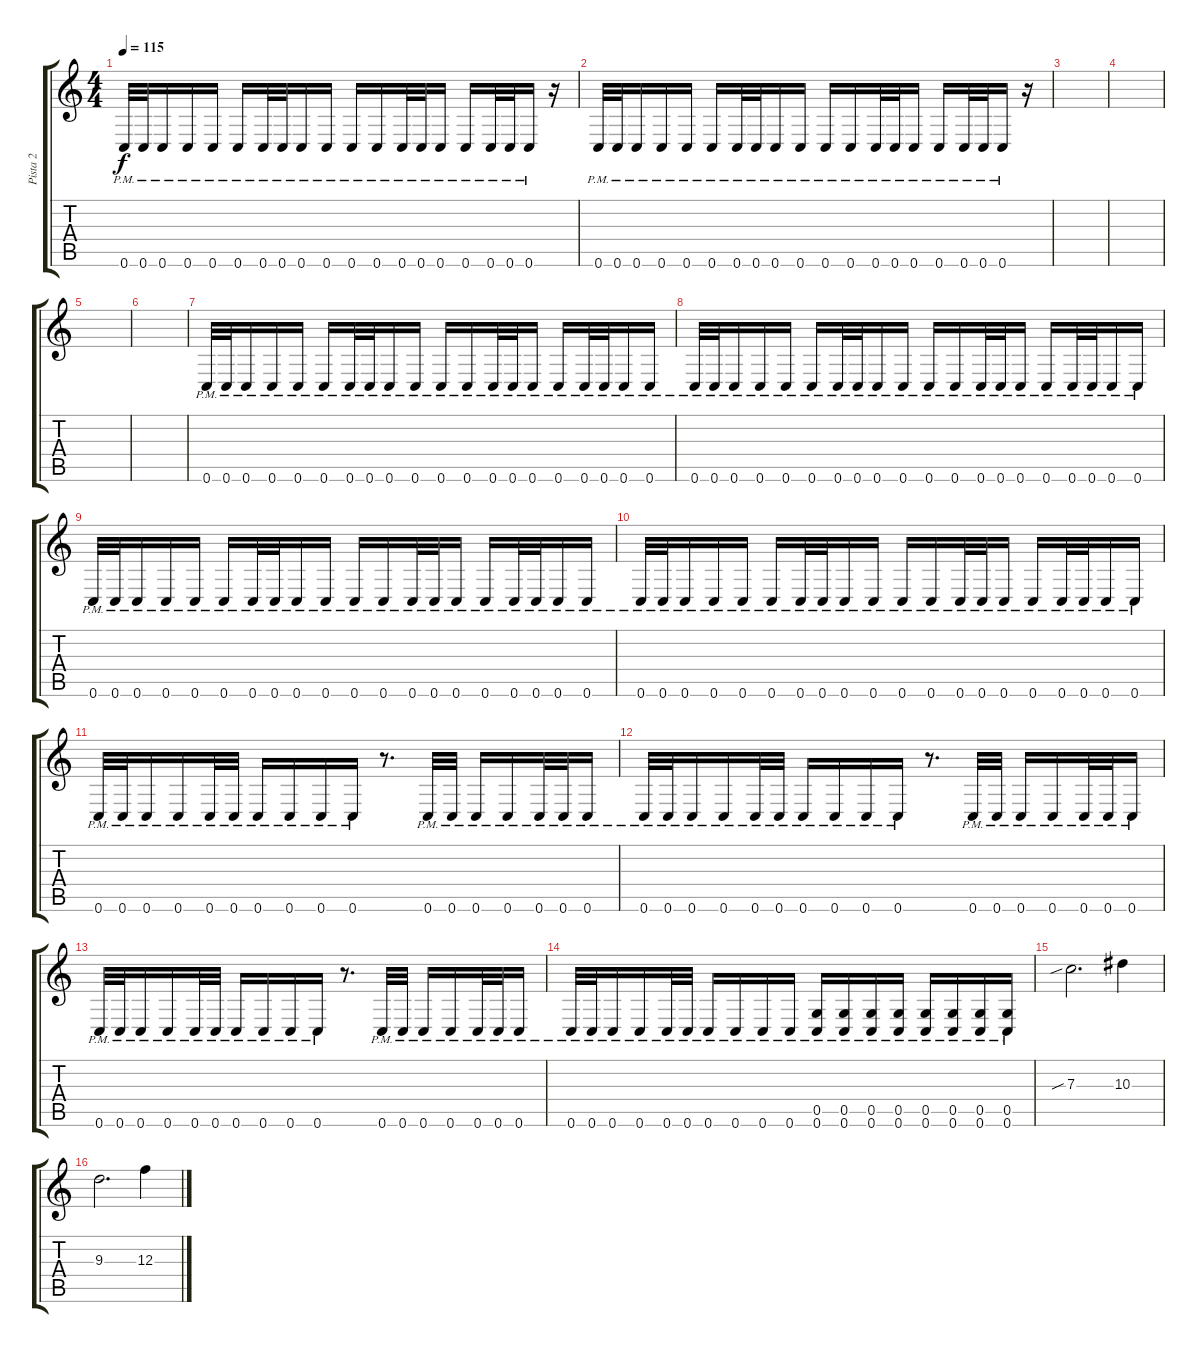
\track ("Pista 2" "Pista 2") {instrument distortionguitar}
\staff {score tabs}
\tuning (D4 A3 F3 C3 G2 C2) {hide}
\ts (4 4)
\tempo 115
\clef g2
\ks c
0.6{pm}.32{dy f} 0.6{pm}.32 0.6{pm}.16 0.6{pm}.16 0.6{pm}.16 0.6{pm}.16 0.6{pm}.32 0.6{pm}.32 0.6{pm}.16 0.6{pm}.16 0.6{pm}.16 0.6{pm}.16 0.6{pm}.32 0.6{pm}.32 0.6{pm}.16 0.6{pm}.16 0.6{pm}.32 0.6{pm}.32 0.6{pm}.16 r.16 |
0.6{pm}.32 0.6{pm}.32 0.6{pm}.16 0.6{pm}.16 0.6{pm}.16 0.6{pm}.16 0.6{pm}.32 0.6{pm}.32 0.6{pm}.16 0.6{pm}.16 0.6{pm}.16 0.6{pm}.16 0.6{pm}.32 0.6{pm}.32 0.6{pm}.16 0.6{pm}.16 0.6{pm}.32 0.6{pm}.32 0.6{pm}.16 r.16 |
|
|
|
|
0.6{pm}.32 0.6{pm}.32 0.6{pm}.16 0.6{pm}.16 0.6{pm}.16 0.6{pm}.16 0.6{pm}.32 0.6{pm}.32 0.6{pm}.16 0.6{pm}.16 0.6{pm}.16 0.6{pm}.16 0.6{pm}.32 0.6{pm}.32 0.6{pm}.16 0.6{pm}.16 0.6{pm}.32 0.6{pm}.32 0.6{pm}.16 0.6{pm}.16 |
0.6{pm}.32 0.6{pm}.32 0.6{pm}.16 0.6{pm}.16 0.6{pm}.16 0.6{pm}.16 0.6{pm}.32 0.6{pm}.32 0.6{pm}.16 0.6{pm}.16 0.6{pm}.16 0.6{pm}.16 0.6{pm}.32 0.6{pm}.32 0.6{pm}.16 0.6{pm}.16 0.6{pm}.32 0.6{pm}.32 0.6{pm}.16 0.6{pm}.16 |
0.6{pm}.32 0.6{pm}.32 0.6{pm}.16 0.6{pm}.16 0.6{pm}.16 0.6{pm}.16 0.6{pm}.32 0.6{pm}.32 0.6{pm}.16 0.6{pm}.16 0.6{pm}.16 0.6{pm}.16 0.6{pm}.32 0.6{pm}.32 0.6{pm}.16 0.6{pm}.16 0.6{pm}.32 0.6{pm}.32 0.6{pm}.16 0.6{pm}.16 |
0.6{pm}.32 0.6{pm}.32 0.6{pm}.16 0.6{pm}.16 0.6{pm}.16 0.6{pm}.16 0.6{pm}.32 0.6{pm}.32 0.6{pm}.16 0.6{pm}.16 0.6{pm}.16 0.6{pm}.16 0.6{pm}.32 0.6{pm}.32 0.6{pm}.16 0.6{pm}.16 0.6{pm}.32 0.6{pm}.32 0.6{pm}.16 0.6{pm}.16 |
0.6{pm}.32 0.6{pm}.32 0.6{pm}.16 0.6{pm}.16 0.6{pm}.32 0.6{pm}.32 0.6{pm}.16 0.6{pm}.16 0.6{pm}.16 0.6{pm}.16 r.8{d} 0.6{pm}.32 0.6{pm}.32 0.6{pm}.16 0.6{pm}.16 0.6{pm}.32 0.6{pm}.32 0.6{pm}.16 |
0.6{pm}.32 0.6{pm}.32 0.6{pm}.16 0.6{pm}.16 0.6{pm}.32 0.6{pm}.32 0.6{pm}.16 0.6{pm}.16 0.6{pm}.16 0.6{pm}.16 r.8{d} 0.6{pm}.32 0.6{pm}.32 0.6{pm}.16 0.6{pm}.16 0.6{pm}.32 0.6{pm}.32 0.6{pm}.16 |
0.6{pm}.32 0.6{pm}.32 0.6{pm}.16 0.6{pm}.16 0.6{pm}.32 0.6{pm}.32 0.6{pm}.16 0.6{pm}.16 0.6{pm}.16 0.6{pm}.16 r.8{d} 0.6{pm}.32 0.6{pm}.32 0.6{pm}.16 0.6{pm}.16 0.6{pm}.32 0.6{pm}.32 0.6{pm}.16 |
0.6{pm}.32 0.6{pm}.32 0.6{pm}.16 0.6{pm}.16 0.6{pm}.32 0.6{pm}.32 0.6{pm}.16 0.6{pm}.16 0.6{pm}.16 0.6{pm}.16 (0.5{pm} 0.6{pm}).16 (0.5{pm} 0.6{pm}).16 (0.5{pm} 0.6{pm}).16 (0.5{pm} 0.6{pm}).16 (0.5{pm} 0.6{pm}).16 (0.5{pm} 0.6{pm}).16 (0.5{pm} 0.6{pm}).16 (0.5{pm} 0.6{pm}).16 |
7.3{sib}.2{d} 10.3.4 |
9.3.2{d} 12.3.4
